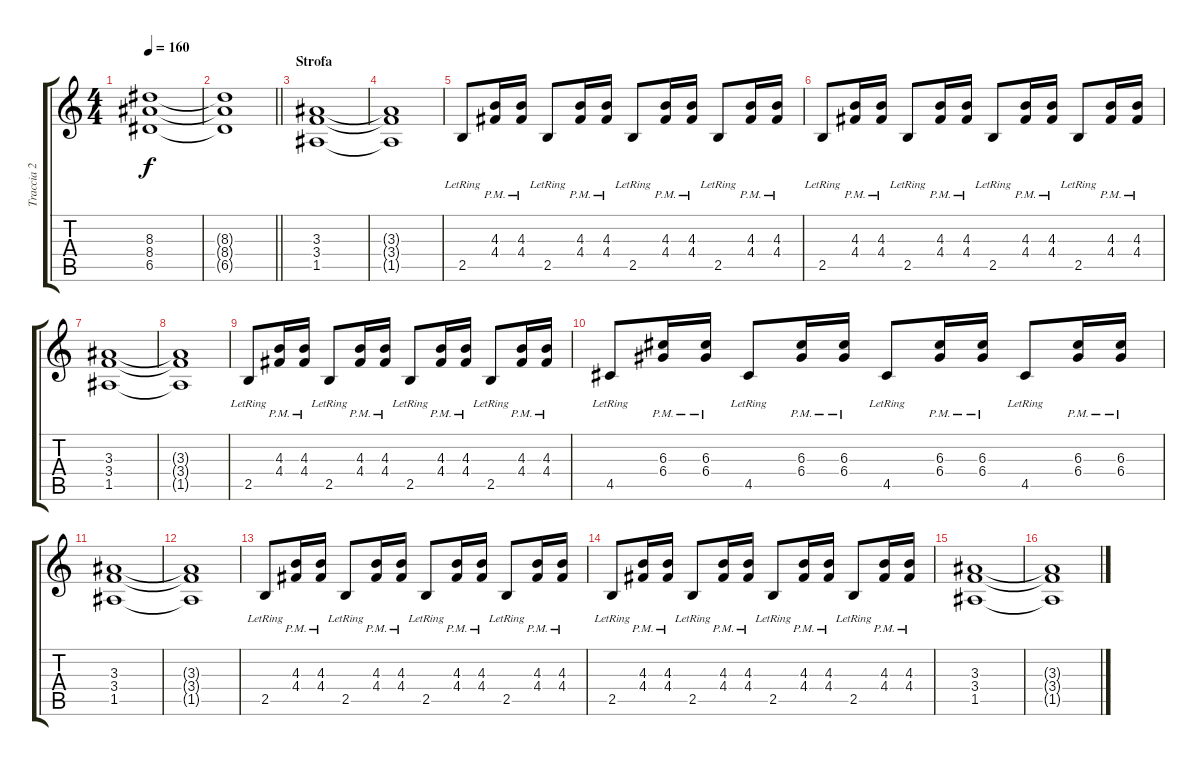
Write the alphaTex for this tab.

\track ("Traccia 2" "Traccia 2") {instrument distortionguitar}
\staff {score tabs}
\tuning (E4 B3 G3 D3 A2 E2) {hide}
\ts (4 4)
\tempo 160
\clef g2
\ks c
(8.3 8.4 6.5).1{dy f} |
\barLineRight lightlight
(8.3{t} 8.4{t} 6.5{t}).1 |
\section ("" "Strofa")
(3.3 3.4 1.5).1 |
(3.3{t} 3.4{t} 1.5{t}).1 |
2.5{lr}.8 (4.3{pm} 4.4{pm}).16 (4.3{pm} 4.4{pm}).16 2.5{lr}.8 (4.3{pm} 4.4{pm}).16 (4.3{pm} 4.4{pm}).16 2.5{lr}.8 (4.3{pm} 4.4{pm}).16 (4.3{pm} 4.4{pm}).16 2.5{lr}.8 (4.3{pm} 4.4{pm}).16 (4.3{pm} 4.4{pm}).16 |
2.5{lr}.8 (4.3{pm} 4.4{pm}).16 (4.3{pm} 4.4{pm}).16 2.5{lr}.8 (4.3{pm} 4.4{pm}).16 (4.3{pm} 4.4{pm}).16 2.5{lr}.8 (4.3{pm} 4.4{pm}).16 (4.3{pm} 4.4{pm}).16 2.5{lr}.8 (4.3{pm} 4.4{pm}).16 (4.3{pm} 4.4{pm}).16 |
(3.3 3.4 1.5).1 |
(3.3{t} 3.4{t} 1.5{t}).1 |
2.5{lr}.8 (4.3{pm} 4.4{pm}).16 (4.3{pm} 4.4{pm}).16 2.5{lr}.8 (4.3{pm} 4.4{pm}).16 (4.3{pm} 4.4{pm}).16 2.5{lr}.8 (4.3{pm} 4.4{pm}).16 (4.3{pm} 4.4{pm}).16 2.5{lr}.8 (4.3{pm} 4.4{pm}).16 (4.3{pm} 4.4{pm}).16 |
4.5{lr}.8 (6.3{pm} 6.4{pm}).16 (6.3{pm} 6.4{pm}).16 4.5{lr}.8 (6.3{pm} 6.4{pm}).16 (6.3{pm} 6.4{pm}).16 4.5{lr}.8 (6.3{pm} 6.4{pm}).16 (6.3{pm} 6.4{pm}).16 4.5{lr}.8 (6.3{pm} 6.4{pm}).16 (6.3{pm} 6.4{pm}).16 |
(3.3 3.4 1.5).1 |
(3.3{t} 3.4{t} 1.5{t}).1 |
2.5{lr}.8 (4.3{pm} 4.4{pm}).16 (4.3{pm} 4.4{pm}).16 2.5{lr}.8 (4.3{pm} 4.4{pm}).16 (4.3{pm} 4.4{pm}).16 2.5{lr}.8 (4.3{pm} 4.4{pm}).16 (4.3{pm} 4.4{pm}).16 2.5{lr}.8 (4.3{pm} 4.4{pm}).16 (4.3{pm} 4.4{pm}).16 |
2.5{lr}.8 (4.3{pm} 4.4{pm}).16 (4.3{pm} 4.4{pm}).16 2.5{lr}.8 (4.3{pm} 4.4{pm}).16 (4.3{pm} 4.4{pm}).16 2.5{lr}.8 (4.3{pm} 4.4{pm}).16 (4.3{pm} 4.4{pm}).16 2.5{lr}.8 (4.3{pm} 4.4{pm}).16 (4.3{pm} 4.4{pm}).16 |
(3.3 3.4 1.5).1 |
(3.3{t} 3.4{t} 1.5{t}).1
